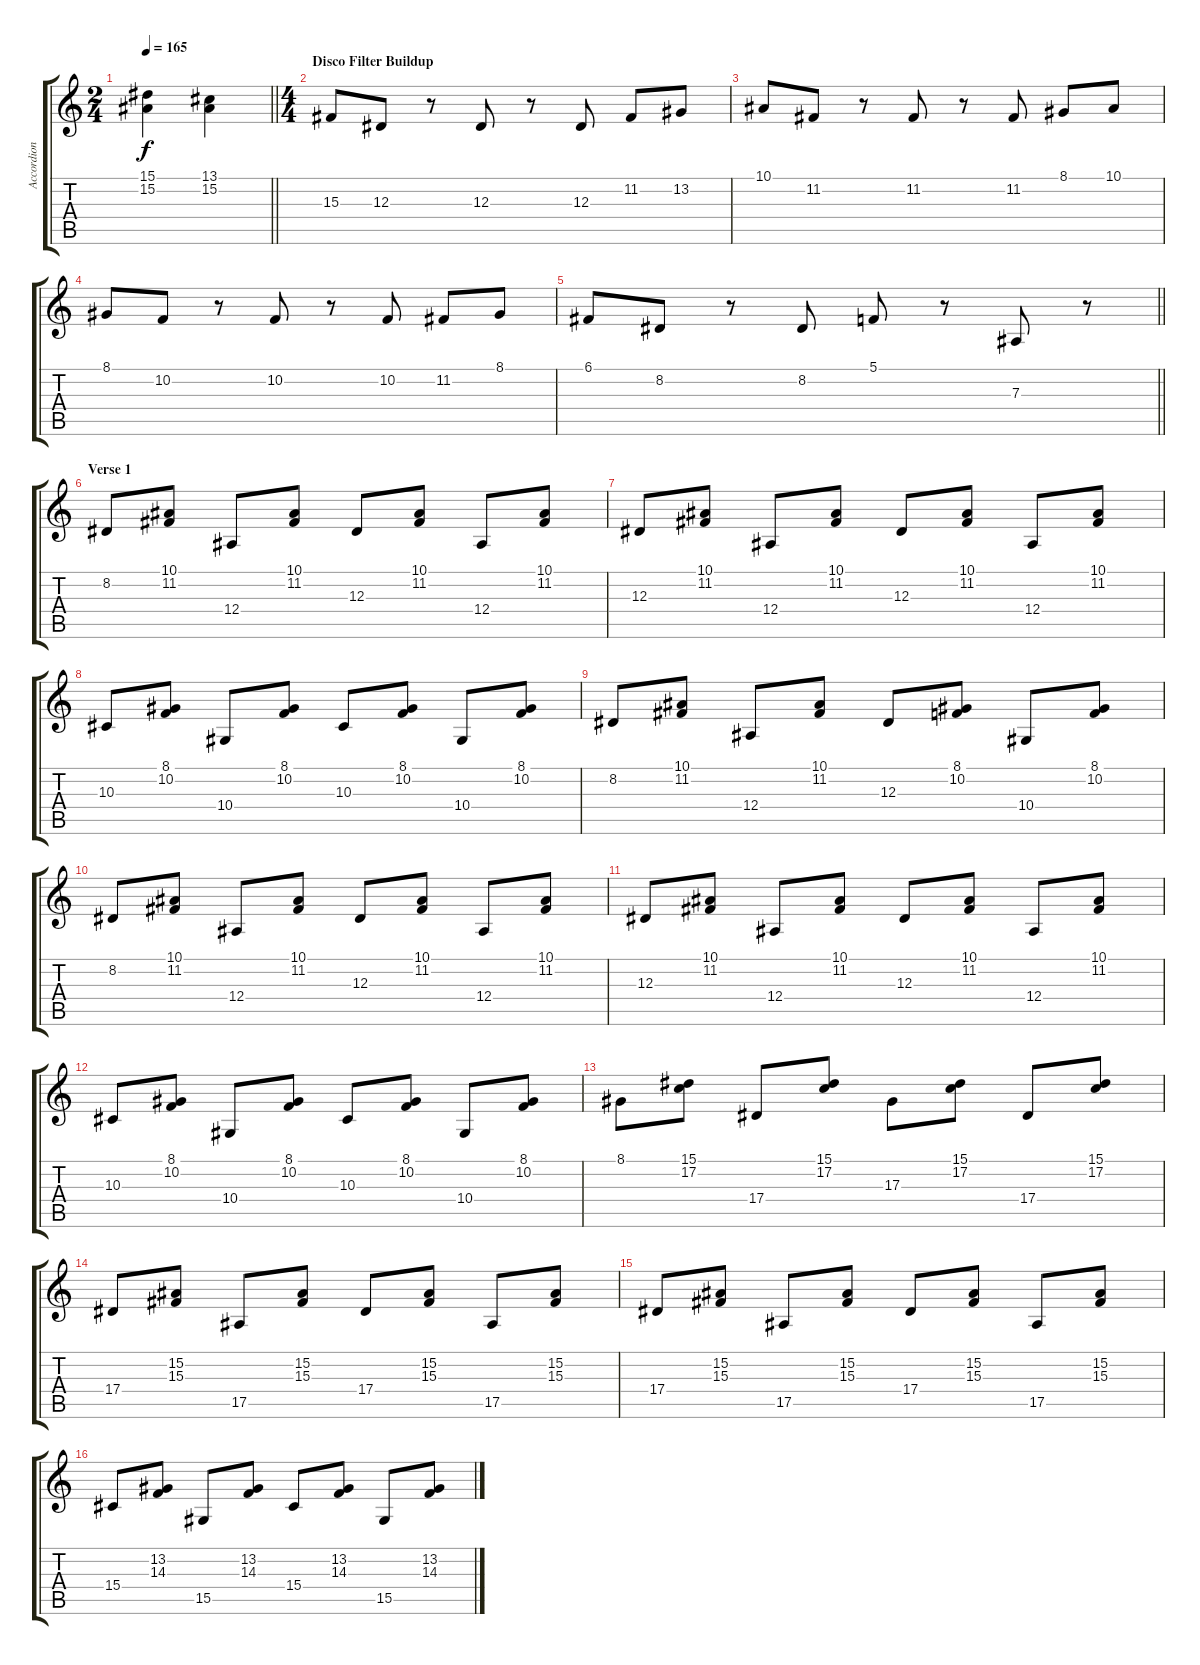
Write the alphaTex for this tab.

\track ("Accordion" "Accordion") {instrument accordion}
\staff {score tabs}
\tuning (C4 G3 Eb3 Bb2 F2 C2) {hide}
\ts (2 4)
\tempo 165
\clef g2
\barLineRight lightlight
\ks c
(15.1 15.2).4{dy f} (13.1 15.2).4 |
\ts (4 4)
\section ("" "Disco Filter Buildup")
15.3.8 12.3.8 r.8 12.3.8 r.8 12.3.8 11.2.8 13.2.8 |
10.1.8 11.2.8 r.8 11.2.8 r.8 11.2.8 8.1.8 10.1.8 |
8.1.8 10.2.8 r.8 10.2.8 r.8 10.2.8 11.2.8 8.1.8 |
\barLineRight lightlight
6.1.8 8.2.8 r.8 8.2.8 5.1.8 r.8 7.3.8 r.8 |
\section ("" "Verse 1")
8.2.8 (10.1 11.2).8 12.4.8 (10.1 11.2).8 12.3.8 (10.1 11.2).8 12.4.8 (10.1 11.2).8 |
12.3.8 (10.1 11.2).8 12.4.8 (10.1 11.2).8 12.3.8 (10.1 11.2).8 12.4.8 (10.1 11.2).8 |
10.3.8 (8.1 10.2).8 10.4.8 (8.1 10.2).8 10.3.8 (8.1 10.2).8 10.4.8 (8.1 10.2).8 |
8.2.8 (10.1 11.2).8 12.4.8 (10.1 11.2).8 12.3.8 (8.1 10.2).8 10.4.8 (8.1 10.2).8 |
8.2.8 (10.1 11.2).8 12.4.8 (10.1 11.2).8 12.3.8 (10.1 11.2).8 12.4.8 (10.1 11.2).8 |
12.3.8 (10.1 11.2).8 12.4.8 (10.1 11.2).8 12.3.8 (10.1 11.2).8 12.4.8 (10.1 11.2).8 |
10.3.8 (8.1 10.2).8 10.4.8 (8.1 10.2).8 10.3.8 (8.1 10.2).8 10.4.8 (8.1 10.2).8 |
8.1.8 (15.1 17.2).8 17.4.8 (15.1 17.2).8 17.3.8 (15.1 17.2).8 17.4.8 (15.1 17.2).8 |
17.4.8 (15.2 15.3).8 17.5.8 (15.2 15.3).8 17.4.8 (15.2 15.3).8 17.5.8 (15.2 15.3).8 |
17.4.8 (15.2 15.3).8 17.5.8 (15.2 15.3).8 17.4.8 (15.2 15.3).8 17.5.8 (15.2 15.3).8 |
15.4.8 (13.2 14.3).8 15.5.8 (13.2 14.3).8 15.4.8 (13.2 14.3).8 15.5.8 (13.2 14.3).8
